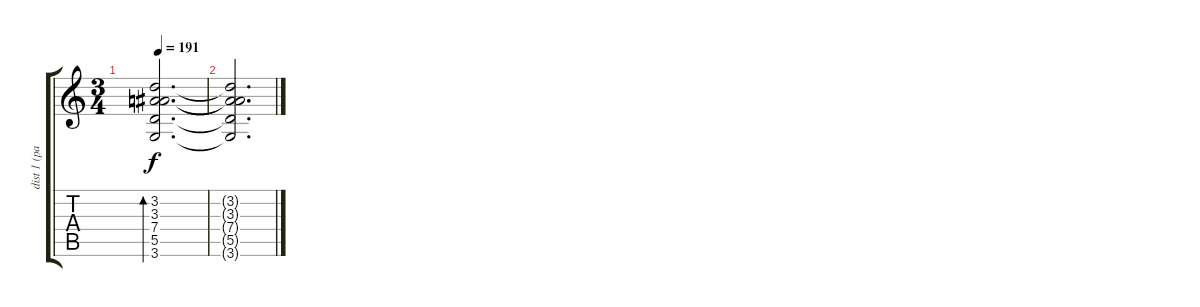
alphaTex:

\track ("dist 1 (paul)" "dist 1 (pa") {instrument distortionguitar}
\staff {score tabs}
\tuning (E4 B3 G3 D3 A2 E2) {hide}
\ts (3 4)
\tempo 191
\clef g2
\ks c
(3.2 3.3 7.4 5.5 3.6).2{d bd 240 dy f} |
(3.2{t} 3.3{t} 7.4{t} 5.5{t} 3.6{t}).2{d}
